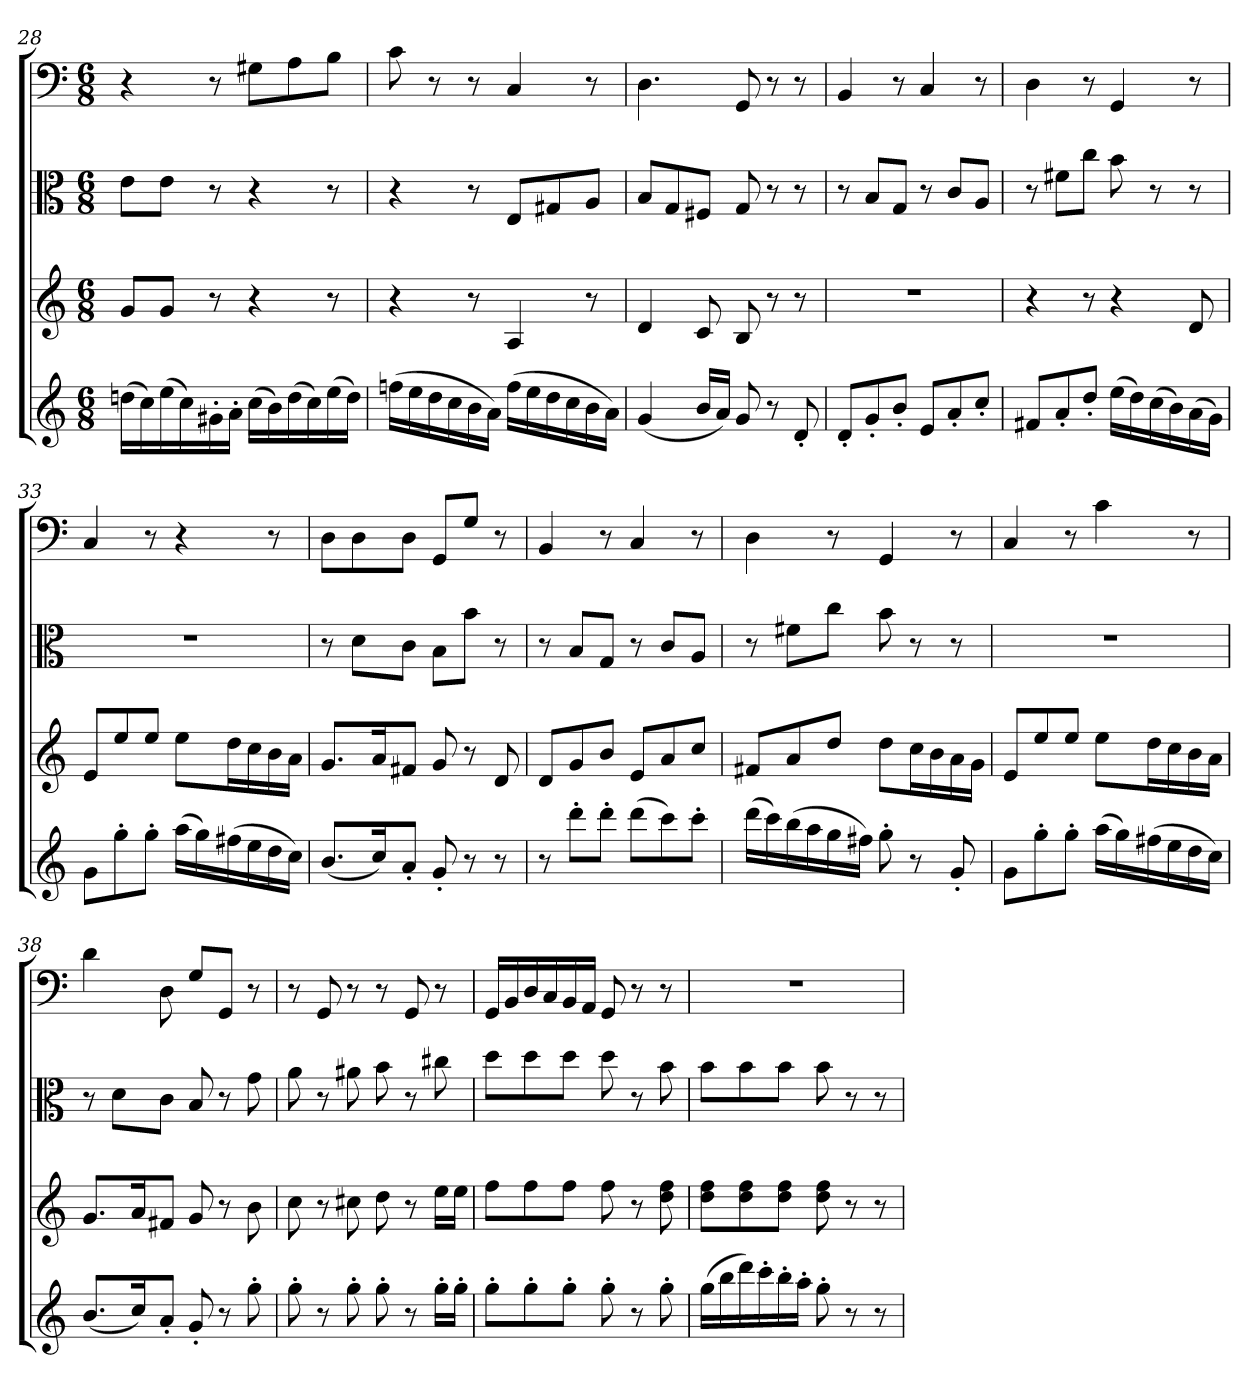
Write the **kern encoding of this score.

**kern	**kern	**kern	**kern
*part4	*part3	*part2	*part1
*staff4	*staff3	*staff2	*staff1
*clefG2	*clefG2	*clefC3	*clefF4
*k[]	*k[]	*k[]	*k[]
*C:	*C:	*C:	*C:
*M6/8	*M6/8	*M6/8	*M6/8
=28	=28	=28	=28
(16ddn\LL	8g/L	8e\L	4r
16cc\)	.	.	.
(16ee\	8g/J	8e\J	.
16cc\)	.	.	.
16g#X'\	8r	8r	8r
16a'\JJ	.	.	.
(16cc\LL	4r	4r	8G#X\L
16b\)	.	.	.
(16dd\	.	.	8A\
16cc\)	.	.	.
(16ee\	8r	8r	8B\J
16dd\JJ)	.	.	.
=29	=29	=29	=29
(16ffn\LL	4r	4r	8c
16ee\	.	.	.
16dd\	.	.	8r
16cc\	.	.	.
16b\	8r	8r	8r
16a\JJ)	.	.	.
(16ff\LL	4A	8E/L	4C
16ee\	.	.	.
16dd\	.	8G#X/	.
16cc\	.	.	.
16b\	8r	8A/J	8r
16a\JJ)	.	.	.
=30	=30	=30	=30
(4g	4d	8B/L	4.D
.	.	8G/	.
16b/LL	8c	8F#X/J	.
16a/JJ)	.	.	.
8g	8B	8G	8GG
8r	8r	8r	8r
8d'	8r	8r	8r
=31	=31	=31	=31
8d'/L	2.r	8r	4BB
8g'/	.	8B/L	.
8b'/J	.	8G/J	8r
8e/L	.	8r	4C
8a'/	.	8c/L	.
8cc'/J	.	8A/J	8r
=32	=32	=32	=32
8f#X/L	4r	8r	4D
8a'/	.	8f#X\L	.
8dd'/J	8r	8cc\J	8r
(16ee\LL	4r	8b	4GG
16dd\)	.	.	.
(16cc\	.	8r	.
16b\)	.	.	.
(16a\	8d	8r	8r
16g\JJ)	.	.	.
=33	=33	=33	=33
8g\L	8e/L	2.r	4C
8gg'\	8ee/	.	.
8gg'\J	8ee/J	.	8r
(16aa\LL	8ee\L	.	4r
16gg\)	.	.	.
(16ff#X\	16dd\L	.	.
16ee\	16cc\	.	.
16dd\	16b\	.	8r
16cc\JJ)	16a\JJ	.	.
=34	=34	=34	=34
(8.b/L	8.g/L	8r	8D\L
.	.	8d\L	8D\
16cc/K)	16a/K	.	.
8a'/J	8f#X/J	8c\J	8D\J
8g'	8g	8B\L	8GG/L
8r	8r	8b\J	8G/J
8r	8d	8r	8r
=35	=35	=35	=35
8r	8d/L	8r	4BB
8ddd'\L	8g/	8B/L	.
8ddd'\J	8b/J	8G/J	8r
(8ddd\L	8e/L	8r	4C
8ccc\)	8a/	8c/L	.
8ccc'\J	8cc/J	8A/J	8r
=36	=36	=36	=36
(16ddd\LL	8f#X/L	8r	4D
16ccc\)	.	.	.
(16bb\	8a/	8f#X\L	.
16aa\	.	.	.
16gg\	8dd/J	8cc\J	8r
16ff#X\JJ)	.	.	.
8gg'	8dd\L	8b	4GG
8r	16cc\L	8r	.
.	16b\	.	.
8g'	16a\	8r	8r
.	16g\JJ	.	.
=37	=37	=37	=37
8g\L	8e/L	2.r	4C
8gg'\	8ee/	.	.
8gg'\J	8ee/J	.	8r
(16aa\LL	8ee\L	.	4c
16gg\)	.	.	.
(16ff#X\	16dd\L	.	.
16ee\	16cc\	.	.
16dd\	16b\	.	8r
16cc\JJ)	16a\JJ	.	.
=38	=38	=38	=38
(8.b/L	8.g/L	8r	4d
.	.	8d\L	.
16cc/K)	16a/K	.	.
8a'/J	8f#X/J	8c\J	8D
8g'	8g	8B	8G/L
8r	8r	8r	8GG/J
8gg'	8b	8g	8r
=39	=39	=39	=39
8gg'	8cc	8a	8r
8r	8r	8r	8GG
8gg'	8cc#X	8a#X	8r
8gg'	8dd	8b	8r
8r	8r	8r	8GG
16gg'\LL	16ee\LL	8cc#X	8r
16gg'\JJ	16ee\JJ	.	.
=40	=40	=40	=40
8gg'\L	8ff\L	8dd\L	16GG/LL
.	.	.	16BB/
8gg'\	8ff\	8dd\	16D/
.	.	.	16C/
8gg'\J	8ff\J	8dd\J	16BB/
.	.	.	16AA/JJ
8gg'	8ff	8dd	8GG
8r	8r	8r	8r
8gg'	8dd 8ff	8b	8r
=41	=41	=41	=41
(16gg\LL	8dd\ 8ff\L	8b\L	2.r
16bb\	.	.	.
16ddd\)	8dd\ 8ff\	8b\	.
16ccc'\	.	.	.
16bb'\	8dd\ 8ff\J	8b\J	.
16aa'\JJ	.	.	.
8gg'	8dd 8ff	8b	.
8r	8r	8r	.
8r	8r	8r	.
=	=	=	=
*-	*-	*-	*-
